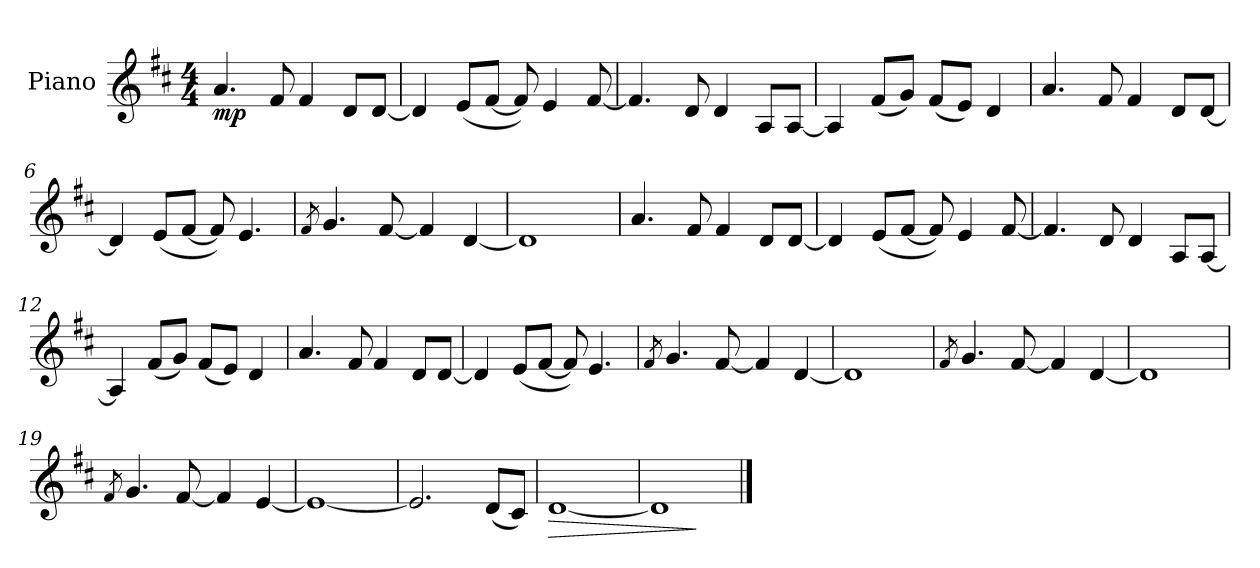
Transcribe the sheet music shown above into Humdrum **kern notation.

**kern	**dynam
*part1	*part1
*staff1	*staff1
*I"Piano	*
*I'Pno.	*
*clefG2	*
*k[f#c#]	*
*M4/4	*
*MM108	*
=1	=1
!	!LO:DY:b
4.a/	mp
8f#/	.
4f#/	.
8d/L	.
[8d/J	.
=2	=2
4d/]	.
(8e/L	.
[8f#/J	.
8f#/])	.
4e/	.
[8f#/	.
=3	=3
4.f#/]	.
8d/	.
4d/	.
8A/L	.
[8A/J	.
=4	=4
4A/]	.
(8f#/L	.
8g/J)	.
(8f#/L	.
8e/J)	.
4d/	.
=5	=5
4.a/	.
8f#/	.
4f#/	.
8d/L	.
[8d/J	.
!!LO:LB:g=z
=6	=6
4d/]	.
(8e/L	.
[8f#/J	.
8f#/])	.
4.e/	.
=7	=7
8qf#/	.
4.g/	.
[8f#/	.
4f#/]	.
[4d/	.
=8	=8
1d]	.
=9	=9
4.a/	.
8f#/	.
4f#/	.
8d/L	.
[8d/J	.
=10	=10
4d/]	.
(8e/L	.
[8f#/J	.
8f#/])	.
4e/	.
[8f#/	.
=11	=11
4.f#/]	.
8d/	.
4d/	.
8A/L	.
[8A/J	.
!!LO:LB:g=z
=12	=12
4A/]	.
(8f#/L	.
8g/J)	.
(8f#/L	.
8e/J)	.
4d/	.
=13	=13
4.a/	.
8f#/	.
4f#/	.
8d/L	.
[8d/J	.
=14	=14
4d/]	.
(8e/L	.
[8f#/J	.
8f#/])	.
4.e/	.
=15	=15
8qf#/	.
4.g/	.
[8f#/	.
4f#/]	.
[4d/	.
=16	=16
1d]	.
=17	=17
8qf#/	.
4.g/	.
[8f#/	.
4f#/]	.
[4d/	.
!!LO:LB:g=z
=18	=18
1d]	.
=19	=19
8qf#/	.
4.g/	.
[8f#/	.
4f#/]	.
[4e/	.
=20	=20
1e_	.
=21	=21
2.e/]	.
(8d/L	.
8c#/J)	.
=22	=22
!	!LO:HP:b
[1d	>
=23	=23
1d]	.
.	]
==	==
*-	*-
